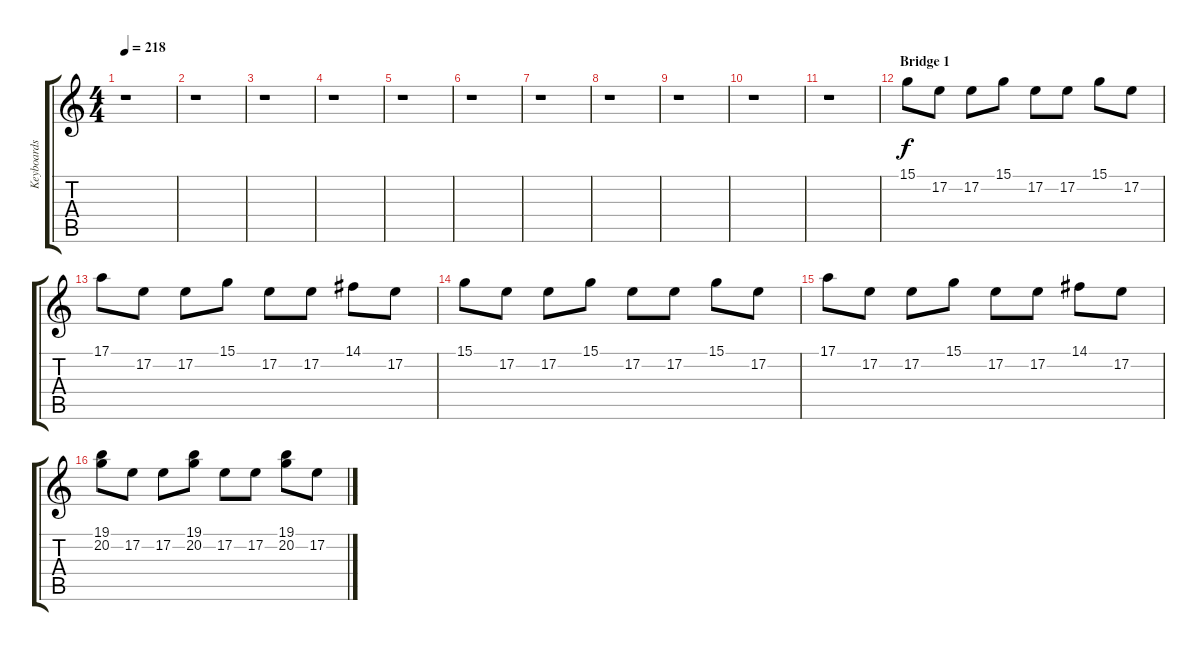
\track ("Keyboards 1" "Keyboards ") {instrument musicbox}
\staff {score tabs}
\tuning (E4 B3 G3 D3 A2 E2) {hide}
\ts (4 4)
\tempo 218
\clef g2
\ks c
r.1{dy f} |
r.1 |
r.1 |
r.1 |
r.1 |
r.1 |
r.1 |
r.1 |
r.1 |
r.1 |
r.1 |
\section ("" "Bridge 1")
15.1.8 17.2.8 17.2.8 15.1.8 17.2.8 17.2.8 15.1.8 17.2.8 |
17.1.8 17.2.8 17.2.8 15.1.8 17.2.8 17.2.8 14.1.8 17.2.8 |
15.1.8 17.2.8 17.2.8 15.1.8 17.2.8 17.2.8 15.1.8 17.2.8 |
17.1.8 17.2.8 17.2.8 15.1.8 17.2.8 17.2.8 14.1.8 17.2.8 |
(19.1 20.2).8 17.2.8 17.2.8 (19.1 20.2).8 17.2.8 17.2.8 (19.1 20.2).8 17.2.8
